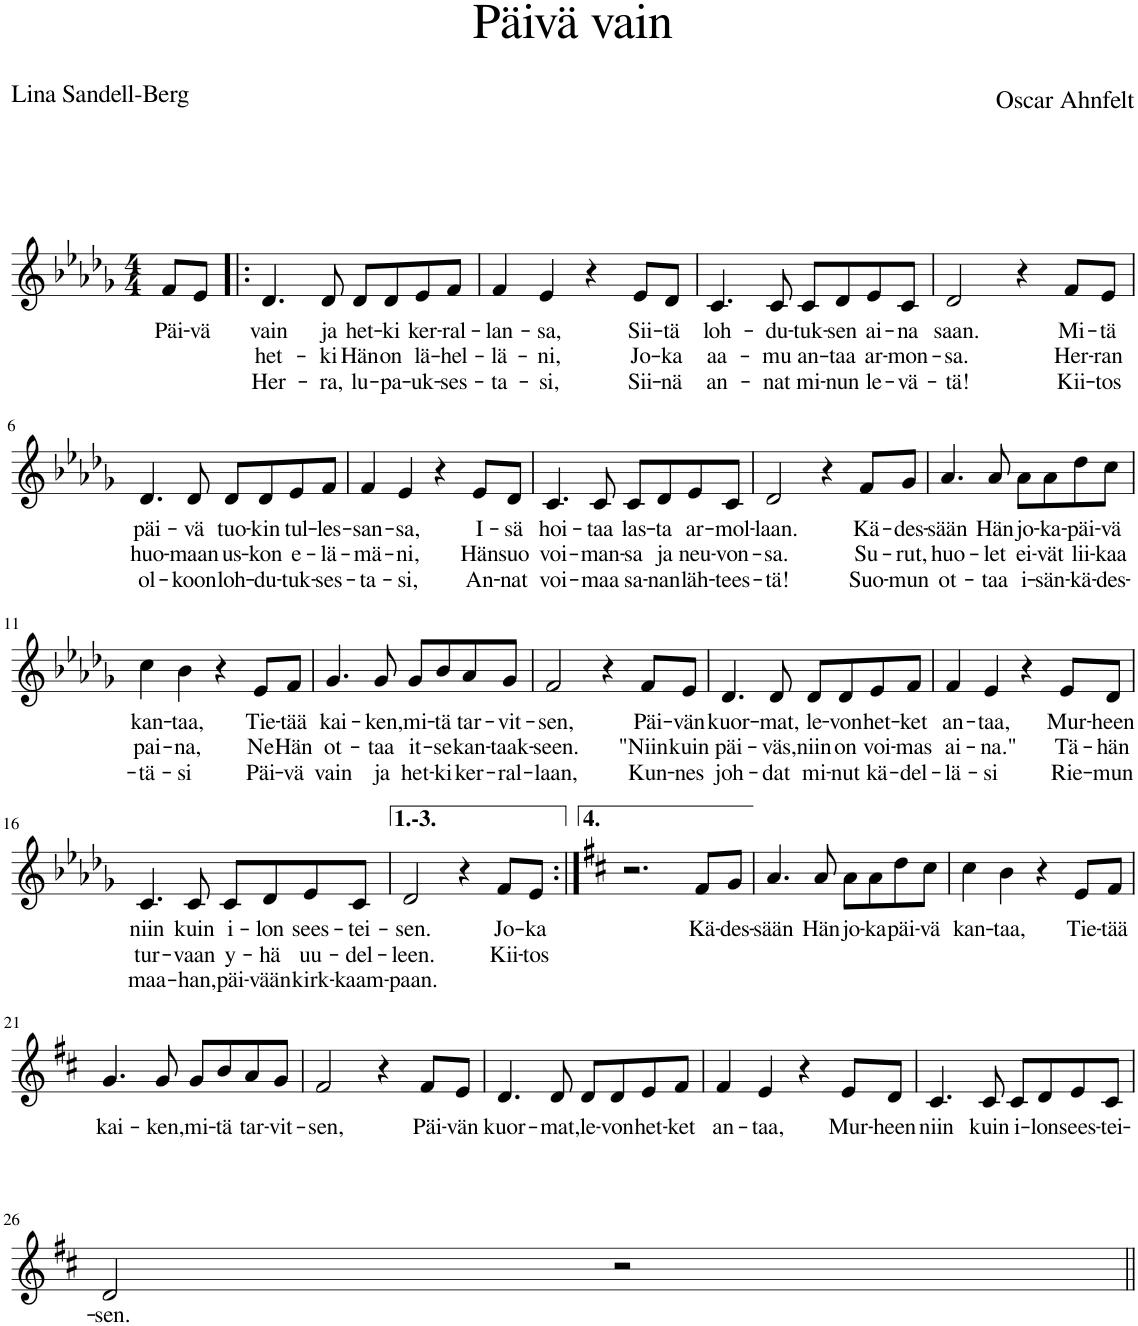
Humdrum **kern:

**kern	**text	**text	**text
*part1	*part1	*part1	*part1
*staff1	*staff1	*staff1	*staff1
*I"Piano	*	*	*
*I'Pno.	*	*	*
*clefG2	*	*	*
*k[b-e-a-d-g-]	*	*	*
*M4/4	*	*	*
=1	=1	=1	=1
!	!LO:LY:b	!	!
8f/L	Päi-	.	.
!	!LO:LY:b	!	!
8e-/J	-vä	.	.
=2!|:	=2!|:	=2!|:	=2!|:
!	!LO:LY:b	!LO:LY:b	!LO:LY:b
4.d-/	vain	het-	Her-
!	!LO:LY:b	!LO:LY:b	!LO:LY:b
8d-/	ja	-ki	-ra,
!	!LO:LY:b	!LO:LY:b	!LO:LY:b
8d-/L	het-	Hän	lu-
!	!LO:LY:b	!LO:LY:b	!LO:LY:b
8d-/	-ki	on	-pa-
!	!LO:LY:b	!LO:LY:b	!LO:LY:b
8e-/	ker-	lä-	-uk-
!	!LO:LY:b	!LO:LY:b	!LO:LY:b
8f/J	-ral-	-hel-	-ses-
=3	=3	=3	=3
!	!LO:LY:b	!LO:LY:b	!LO:LY:b
4f/	-lan-	-lä-	-ta-
!	!LO:LY:b	!LO:LY:b	!LO:LY:b
4e-/	-sa,	-ni,	-si,
4r	.	.	.
!	!LO:LY:b	!LO:LY:b	!LO:LY:b
8e-/L	Sii-	Jo-	Sii-
!	!LO:LY:b	!LO:LY:b	!LO:LY:b
8d-/J	-tä	-ka	-nä
=4	=4	=4	=4
!	!LO:LY:b	!LO:LY:b	!LO:LY:b
4.c/	loh-	aa-	an-
!	!LO:LY:b	!LO:LY:b	!LO:LY:b
8c/	-du-	-mu	-nat
!	!LO:LY:b	!LO:LY:b	!LO:LY:b
8c/L	-tuk-	an-	mi-
!	!LO:LY:b	!LO:LY:b	!LO:LY:b
8d-/	-sen	-taa	-nun
!	!LO:LY:b	!LO:LY:b	!LO:LY:b
8e-/	ai-	ar-	le-
!	!LO:LY:b	!LO:LY:b	!LO:LY:b
8c/J	-na	-mon-	-vä-
=5	=5	=5	=5
!	!LO:LY:b	!LO:LY:b	!LO:LY:b
2d-/	saan.	-sa.	-tä!
4r	.	.	.
!	!LO:LY:b	!LO:LY:b	!LO:LY:b
8f/L	Mi-	Her-	Kii-
!	!LO:LY:b	!LO:LY:b	!LO:LY:b
8e-/J	-tä	-ran	-tos
!!LO:LB:g=z
=6	=6	=6	=6
!	!LO:LY:b	!LO:LY:b	!LO:LY:b
4.d-/	päi-	huo-	ol-
!	!LO:LY:b	!LO:LY:b	!LO:LY:b
8d-/	-vä	-maan	-koon
!	!LO:LY:b	!LO:LY:b	!LO:LY:b
8d-/L	tuo-	us-	loh-
!	!LO:LY:b	!LO:LY:b	!LO:LY:b
8d-/	-kin	-kon	-du-
!	!LO:LY:b	!LO:LY:b	!LO:LY:b
8e-/	tul-	e-	-tuk-
!	!LO:LY:b	!LO:LY:b	!LO:LY:b
8f/J	-les-	-lä-	-ses-
=7	=7	=7	=7
!	!LO:LY:b	!LO:LY:b	!LO:LY:b
4f/	-san-	-mä-	-ta-
!	!LO:LY:b	!LO:LY:b	!LO:LY:b
4e-/	-sa,	-ni,	-si,
4r	.	.	.
!	!LO:LY:b	!LO:LY:b	!LO:LY:b
8e-/L	I-	Hän	An-
!	!LO:LY:b	!LO:LY:b	!LO:LY:b
8d-/J	-sä	suo	-nat
=8	=8	=8	=8
!	!LO:LY:b	!LO:LY:b	!LO:LY:b
4.c/	hoi-	voi-	voi-
!	!LO:LY:b	!LO:LY:b	!LO:LY:b
8c/	-taa	-man-	-maa
!	!LO:LY:b	!LO:LY:b	!LO:LY:b
8c/L	las-	-sa	sa-
!	!LO:LY:b	!LO:LY:b	!LO:LY:b
8d-/	-ta	ja	-nan
!	!LO:LY:b	!LO:LY:b	!LO:LY:b
8e-/	ar-	neu-	läh-
!	!LO:LY:b	!LO:LY:b	!LO:LY:b
8c/J	-mol-	-von-	-tees-
=9	=9	=9	=9
!	!LO:LY:b	!LO:LY:b	!LO:LY:b
2d-/	-laan.	-sa.	-tä!
4r	.	.	.
!	!LO:LY:b	!LO:LY:b	!LO:LY:b
8f/L	Kä-	Su-	Suo-
!	!LO:LY:b	!LO:LY:b	!LO:LY:b
8g-/J	-des-	-rut,	mun
=10	=10	=10	=10
!	!LO:LY:b	!LO:LY:b	!LO:LY:b
4.a-/	-sään	huo-	ot-
!	!LO:LY:b	!LO:LY:b	!LO:LY:b
8a-/	Hän	-let	-taa
!	!LO:LY:b	!LO:LY:b	!LO:LY:b
8a-\L	jo-	ei-	i-
!	!LO:LY:b	!LO:LY:b	!LO:LY:b
8a-\	-ka-	-vät	-sän-
!	!LO:LY:b	!LO:LY:b	!LO:LY:b
8dd-\	-päi-	lii-	-kä-
!	!LO:LY:b	!LO:LY:b	!LO:LY:b
8cc\J	-vä	-kaa	-des-
!!LO:LB:g=z
=11	=11	=11	=11
!	!LO:LY:b	!LO:LY:b	!LO:LY:b
4cc\	kan-	pai-	-tä-
!	!LO:LY:b	!LO:LY:b	!LO:LY:b
4b-\	-taa,	-na,	-si
4r	.	.	.
!	!LO:LY:b	!LO:LY:b	!LO:LY:b
8e-/L	Tie-	Ne	Päi-
!	!LO:LY:b	!LO:LY:b	!LO:LY:b
8f/J	-tää	Hän	-vä
=12	=12	=12	=12
!	!LO:LY:b	!LO:LY:b	!LO:LY:b
4.g-/	kai-	ot-	vain
!	!LO:LY:b	!LO:LY:b	!LO:LY:b
8g-/	-ken,	-taa	ja
!	!LO:LY:b	!LO:LY:b	!LO:LY:b
8g-/L	mi-	it-	het-
!	!LO:LY:b	!LO:LY:b	!LO:LY:b
8b-/	-tä	-se	-ki
!	!LO:LY:b	!LO:LY:b	!LO:LY:b
8a-/	tar-	kan-	ker-
!	!LO:LY:b	!LO:LY:b	!LO:LY:b
8g-/J	-vit-	-taak-	-ral-
=13	=13	=13	=13
!	!LO:LY:b	!LO:LY:b	!LO:LY:b
2f/	-sen,	-seen.	-laan,
4r	.	.	.
!	!LO:LY:b	!LO:LY:b	!LO:LY:b
8f/L	Päi-	"Niin	Kun-
!	!LO:LY:b	!LO:LY:b	!LO:LY:b
8e-/J	-vän	kuin	-nes
=14	=14	=14	=14
!	!LO:LY:b	!LO:LY:b	!LO:LY:b
4.d-/	kuor-	päi-	joh-
!	!LO:LY:b	!LO:LY:b	!LO:LY:b
8d-/	-mat,	-väs,	-dat
!	!LO:LY:b	!LO:LY:b	!LO:LY:b
8d-/L	le-	niin	mi-
!	!LO:LY:b	!LO:LY:b	!LO:LY:b
8d-/	-von	on	-nut
!	!LO:LY:b	!LO:LY:b	!LO:LY:b
8e-/	het-	voi-	kä-
!	!LO:LY:b	!LO:LY:b	!LO:LY:b
8f/J	-ket	-mas	-del-
=15	=15	=15	=15
!	!LO:LY:b	!LO:LY:b	!LO:LY:b
4f/	an-	ai-	-lä-
!	!LO:LY:b	!LO:LY:b	!LO:LY:b
4e-/	-taa,	-na."	-si
4r	.	.	.
!	!LO:LY:b	!LO:LY:b	!LO:LY:b
8e-/L	Mur-	Tä-	Rie-
!	!LO:LY:b	!LO:LY:b	!LO:LY:b
8d-/J	-heen	-hän	-mun
!!LO:LB:g=z
=16	=16	=16	=16
!	!LO:LY:b	!LO:LY:b	!LO:LY:b
4.c/	niin	tur-	maa-
!	!LO:LY:b	!LO:LY:b	!LO:LY:b
8c/	kuin	-vaan	-han,
!	!LO:LY:b	!LO:LY:b	!LO:LY:b
8c/L	i-	y-	päi-
!	!LO:LY:b	!LO:LY:b	!LO:LY:b
8d-/	-lon	-hä	-vään
!	!LO:LY:b	!LO:LY:b	!LO:LY:b
8e-/	sees-	uu-	kirk-
!	!LO:LY:b	!LO:LY:b	!LO:LY:b
8c/J	-tei-	-del-	-kaam-
=17	=17	=17	=17
!	!LO:LY:b	!LO:LY:b	!LO:LY:b
2d-/	-sen.	-leen.	-paan.
4r	.	.	.
!	!LO:LY:b	!LO:LY:b	!
8f/L	Jo-	Kii-	.
!	!LO:LY:b	!LO:LY:b	!
8e-/J	-ka	-tos	.
=18:|!	=18:|!	=18:|!	=18:|!
*k[f#c#]	*	*	*
2.r	.	.	.
!	!LO:LY:b	!	!
8f#/L	Kä-	.	.
!	!LO:LY:b	!	!
8g/J	-des-	.	.
=19	=19	=19	=19
!	!LO:LY:b	!	!
4.a/	-sään	.	.
!	!LO:LY:b	!	!
8a/	Hän	.	.
!	!LO:LY:b	!	!
8a\L	jo-	.	.
!	!LO:LY:b	!	!
8a\	-ka	.	.
!	!LO:LY:b	!	!
8dd\	päi-	.	.
!	!LO:LY:b	!	!
8cc#\J	-vä	.	.
=20	=20	=20	=20
!	!LO:LY:b	!	!
4cc#\	kan-	.	.
!	!LO:LY:b	!	!
4b\	-taa,	.	.
4r	.	.	.
!	!LO:LY:b	!	!
8e/L	Tie-	.	.
!	!LO:LY:b	!	!
8f#/J	-tää	.	.
!!LO:LB:g=z
=21	=21	=21	=21
!	!LO:LY:b	!	!
4.g/	kai-	.	.
!	!LO:LY:b	!	!
8g/	-ken,	.	.
!	!LO:LY:b	!	!
8g/L	mi-	.	.
!	!LO:LY:b	!	!
8b/	-tä	.	.
!	!LO:LY:b	!	!
8a/	tar-	.	.
!	!LO:LY:b	!	!
8g/J	-vit-	.	.
=22	=22	=22	=22
!	!LO:LY:b	!	!
2f#/	-sen,	.	.
4r	.	.	.
!	!LO:LY:b	!	!
8f#/L	Päi-	.	.
!	!LO:LY:b	!	!
8e/J	-vän	.	.
=23	=23	=23	=23
!	!LO:LY:b	!	!
4.d/	kuor-	.	.
!	!LO:LY:b	!	!
8d/	-mat,	.	.
!	!LO:LY:b	!	!
8d/L	le-	.	.
!	!LO:LY:b	!	!
8d/	-von	.	.
!	!LO:LY:b	!	!
8e/	het-	.	.
!	!LO:LY:b	!	!
8f#/J	-ket	.	.
=24	=24	=24	=24
!	!LO:LY:b	!	!
4f#/	an-	.	.
!	!LO:LY:b	!	!
4e/	-taa,	.	.
4r	.	.	.
!	!LO:LY:b	!	!
8e/L	Mur-	.	.
!	!LO:LY:b	!	!
8d/J	-heen	.	.
=25	=25	=25	=25
!	!LO:LY:b	!	!
4.c#/	niin	.	.
!	!LO:LY:b	!	!
8c#/	kuin	.	.
!	!LO:LY:b	!	!
8c#/L	i-	.	.
!	!LO:LY:b	!	!
8d/	-lon	.	.
!	!LO:LY:b	!	!
8e/	sees-	.	.
!	!LO:LY:b	!	!
8c#/J	-tei-	.	.
!!LO:LB:g=z
=26	=26	=26	=26
!	!LO:LY:b	!	!
2d/	-sen.	.	.
2r	.	.	.
=||	=||	=||	=||
*-	*-	*-	*-
